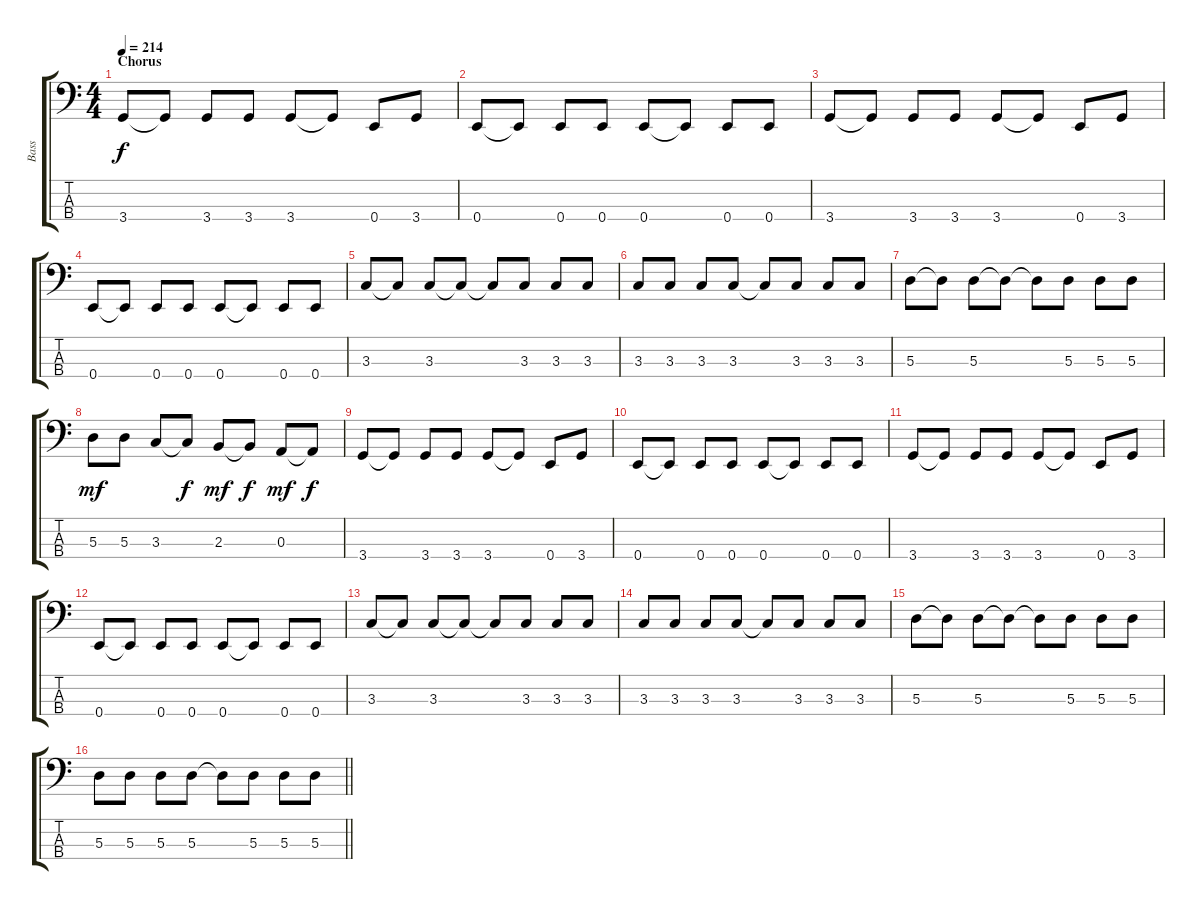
\track ("Bass" "Bass") {instrument electricbassfinger}
\staff {score tabs}
\tuning (G2 D2 A1 E1) {hide}
\ts (4 4)
\section ("" "Chorus")
\tempo 214
\clef f4
\ks c
3.4.8{dy f} 3.4{t}.8 3.4.8 3.4.8 3.4.8 3.4{t}.8 0.4.8 3.4.8 |
0.4.8 0.4{t}.8 0.4.8 0.4.8 0.4.8 0.4{t}.8 0.4.8 0.4.8 |
3.4.8 3.4{t}.8 3.4.8 3.4.8 3.4.8 3.4{t}.8 0.4.8 3.4.8 |
0.4.8 0.4{t}.8 0.4.8 0.4.8 0.4.8 0.4{t}.8 0.4.8 0.4.8 |
3.3.8 3.3{t}.8 3.3.8 3.3{t}.8 3.3{t}.8 3.3.8 3.3.8 3.3.8 |
3.3.8 3.3.8 3.3.8 3.3.8 3.3{t}.8 3.3.8 3.3.8 3.3.8 |
5.3.8 5.3{t}.8 5.3.8 5.3{t}.8 5.3{t}.8 5.3.8 5.3.8 5.3.8 |
5.3.8{dy mf} 5.3.8 3.3.8 3.3{t}.8{dy f} 2.3.8{dy mf} 2.3{t}.8{dy f} 0.3.8{dy mf} 0.3{t}.8{dy f} |
3.4.8 3.4{t}.8 3.4.8 3.4.8 3.4.8 3.4{t}.8 0.4.8 3.4.8 |
0.4.8 0.4{t}.8 0.4.8 0.4.8 0.4.8 0.4{t}.8 0.4.8 0.4.8 |
3.4.8 3.4{t}.8 3.4.8 3.4.8 3.4.8 3.4{t}.8 0.4.8 3.4.8 |
0.4.8 0.4{t}.8 0.4.8 0.4.8 0.4.8 0.4{t}.8 0.4.8 0.4.8 |
3.3.8 3.3{t}.8 3.3.8 3.3{t}.8 3.3{t}.8 3.3.8 3.3.8 3.3.8 |
3.3.8 3.3.8 3.3.8 3.3.8 3.3{t}.8 3.3.8 3.3.8 3.3.8 |
5.3.8 5.3{t}.8 5.3.8 5.3{t}.8 5.3{t}.8 5.3.8 5.3.8 5.3.8 |
\barLineRight lightlight
5.3.8 5.3.8 5.3.8 5.3.8 5.3{t}.8 5.3.8 5.3.8 5.3.8
